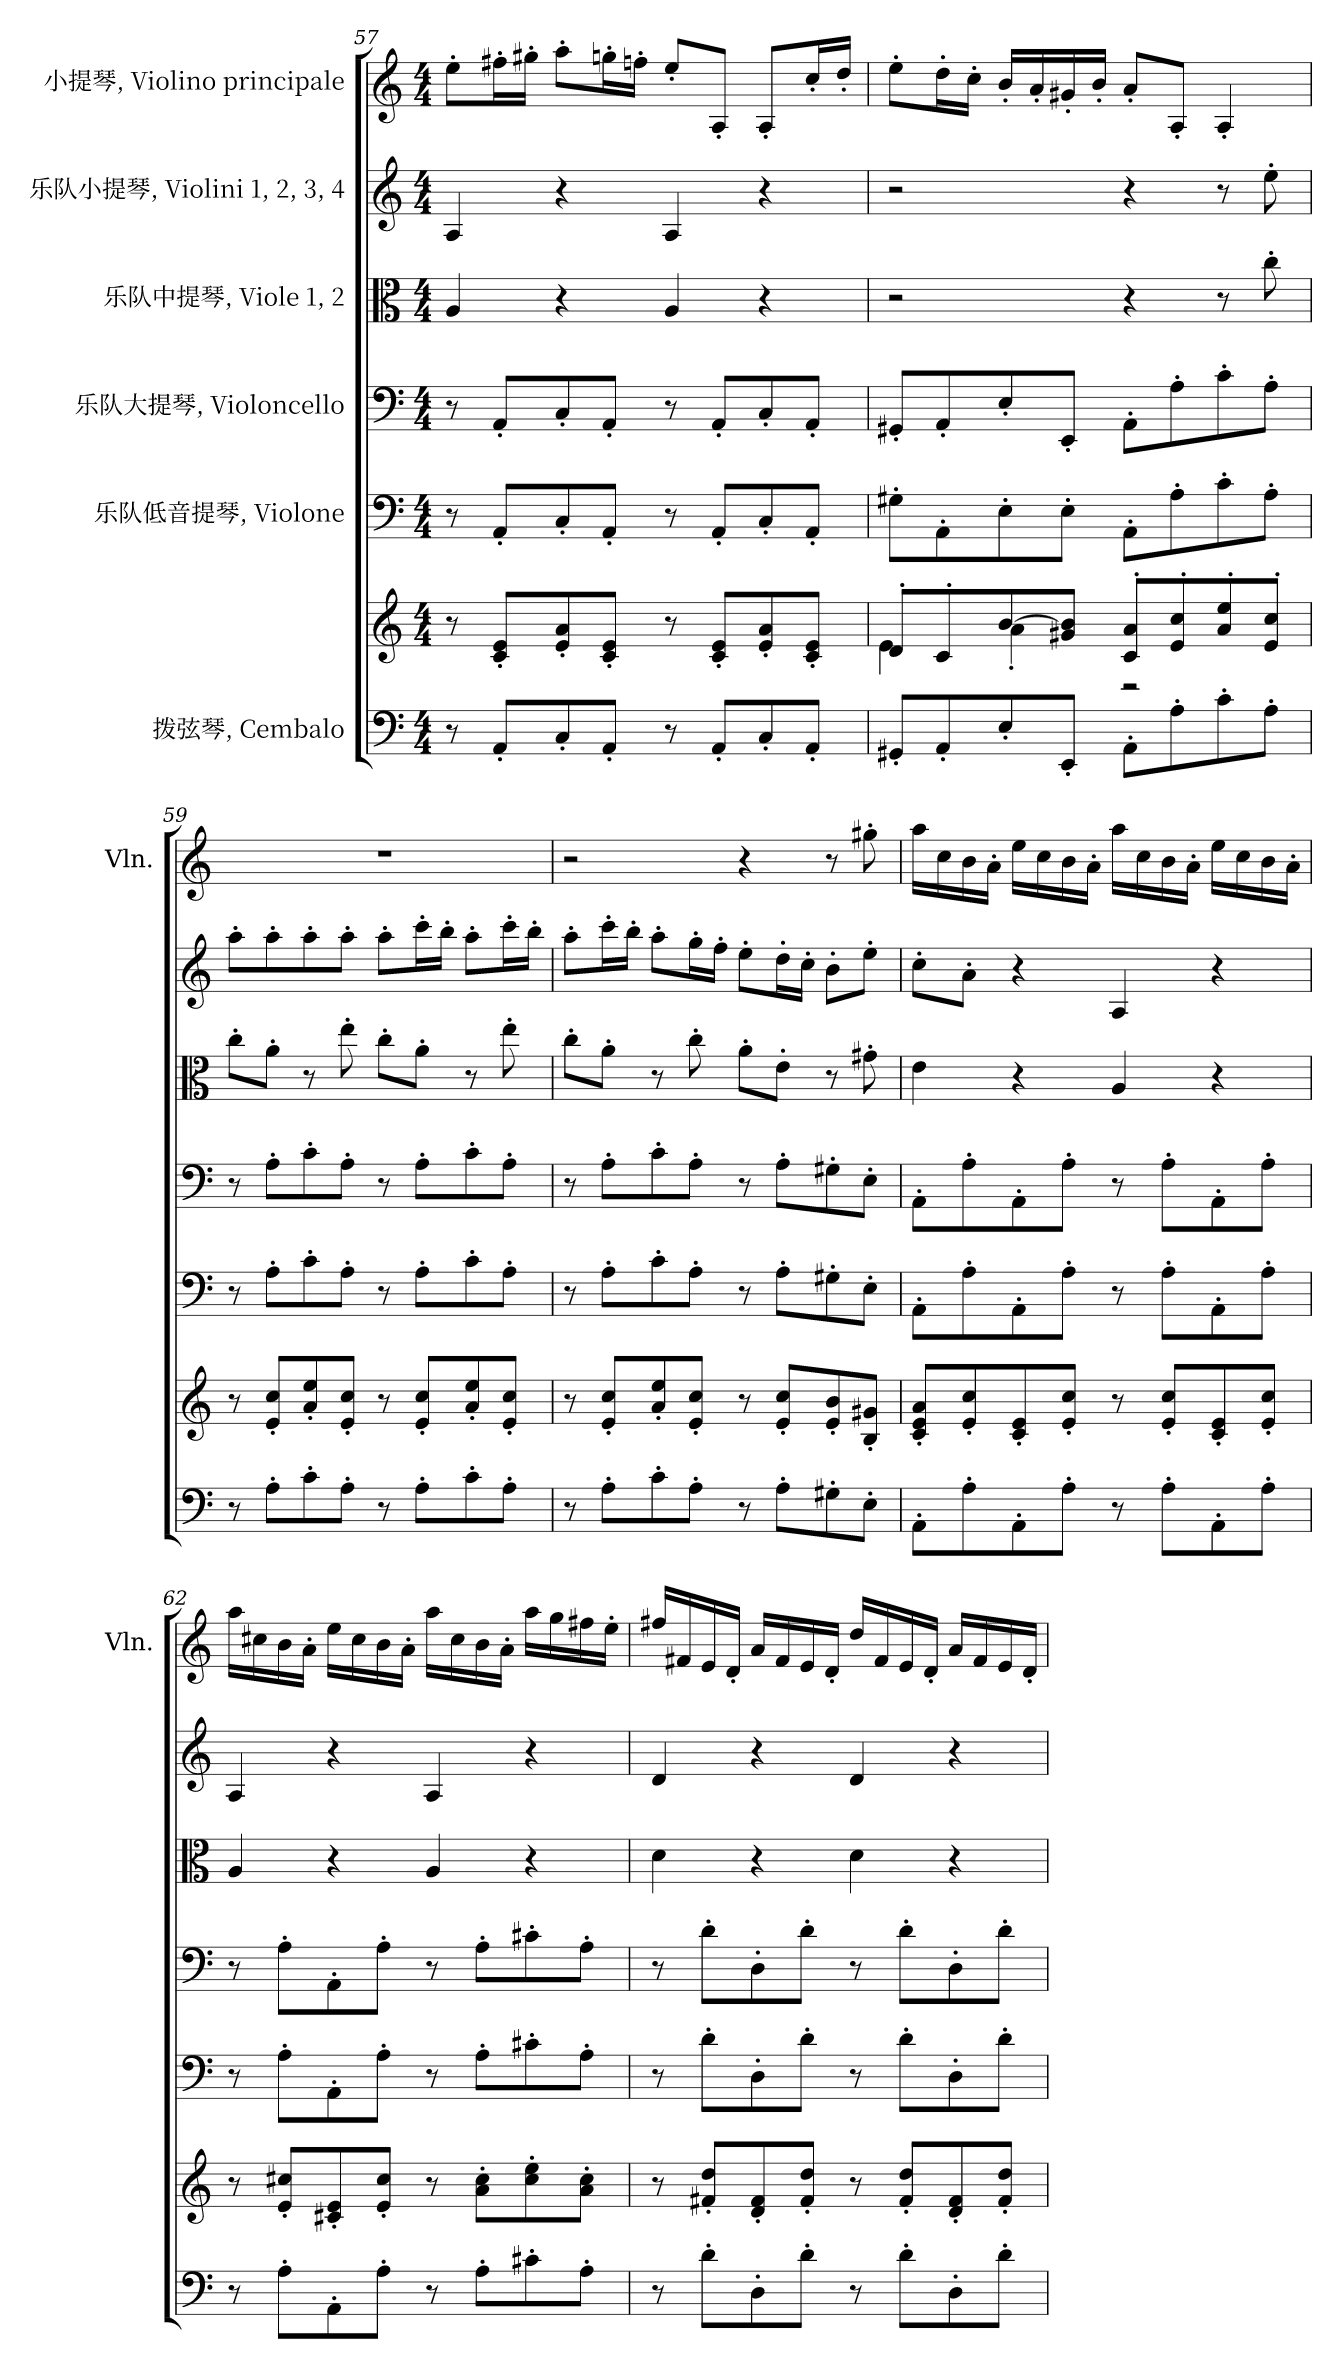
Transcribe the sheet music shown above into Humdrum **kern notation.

**kern	**kern	**kern	**kern	**kern	**kern	**kern
*part6	*part6	*part5	*part4	*part3	*part2	*part1
*staff7	*staff6	*staff5	*staff4	*staff3	*staff2	*staff1
*I"拨弦琴, Cembalo	*	*I"乐队低音提琴, Violone	*I"乐队大提琴, Violoncello	*I"乐队中提琴, Viole 1, 2	*I"乐队小提琴, Violini 1, 2, 3, 4	*I"小提琴, Violino principale
*	*	*	*	*	*	*I'Vln.
!!LO:PB:g=z
*clefF4	*clefG2	*clefF4	*clefF4	*clefC3	*clefG2	*clefG2
*	*	*ITrd7c12	*	*	*	*
*k[]	*k[]	*k[]	*k[]	*k[]	*k[]	*k[]
*M4/4	*M4/4	*M4/4	*M4/4	*M4/4	*M4/4	*M4/4
=57	=57	=57	=57	=57	=57	=57
8r	8r	8r	8r	4A/	4A/	8ee'\L
8AA'/L	8c/' 8e/'L	8AAA'/L	8AA'/L	.	.	16ff#X'\L
.	.	.	.	.	.	16gg#X'\JJ
8C'/	8e/' 8a/'	8CC'/	8C'/	4r	4r	8aa'\L
8AA'/J	8c/' 8e/'J	8AAA'/J	8AA'/J	.	.	16ggn'\L
.	.	.	.	.	.	16ffn'\JJ
8r	8r	8r	8r	4A/	4A/	8ee'/L
8AA'/L	8c/' 8e/'L	8AAA'/L	8AA'/L	.	.	8A'/J
8C'/	8e/' 8a/'	8CC'/	8C'/	4r	4r	8A'/L
8AA'/J	8c/' 8e/'J	8AAA'/J	8AA'/J	.	.	16cc'/L
.	.	.	.	.	.	16dd'/JJ
=58	=58	=58	=58	=58	=58	=58
*	*^	*	*	*	*	*
8GG#X'/L	8d'/L	4e\	8GG#X'\L	8GG#X'/L	2r	2r	8ee'\L
8AA'/	8c'/	.	8AAA'\	8AA'/	.	.	16dd'\L
.	.	.	.	.	.	.	16cc'\JJ
8E'/	[8b/	4a'\	8EE'\	8E'/	.	.	16b'/LL
.	.	.	.	.	.	.	16a'/
8EE'/J	8g#X/ 8b/]J	.	8EE'\J	8EE'/J	.	.	16g#X'/
.	.	.	.	.	.	.	16b'/JJ
8AA'\L	8c/' 8a/'L	2r	8AAA'\L	8AA'\L	4r	4r	8a'/L
8A'\	8e/' 8cc/'	.	8AA'\	8A'\	.	.	8A'/J
8c'\	8a/' 8ee/'	.	8C'\	8c'\	8r	8r	4A'/
8A'\J	8e/' 8cc/'J	.	8AA'\J	8A'\J	8cc'\	8ee'\	.
*	*v	*v	*	*	*	*	*
=59	=59	=59	=59	=59	=59	=59
8r	8r	8r	8r	8cc'\L	8aa'\L	1r
8A'\L	8e/' 8cc/'L	8AA'\L	8A'\L	8a'\J	8aa'\	.
8c'\	8a/' 8ee/'	8C'\	8c'\	8r	8aa'\	.
8A'\J	8e/' 8cc/'J	8AA'\J	8A'\J	8ee'\	8aa'\J	.
8r	8r	8r	8r	8cc'\L	8aa'\L	.
8A'\L	8e/' 8cc/'L	8AA'\L	8A'\L	8a'\J	16ccc'\L	.
.	.	.	.	.	16bb'\JJ	.
8c'\	8a/' 8ee/'	8C'\	8c'\	8r	8aa'\L	.
8A'\J	8e/' 8cc/'J	8AA'\J	8A'\J	8ee'\	16ccc'\L	.
.	.	.	.	.	16bb'\JJ	.
!!LO:PB:g=z
=60	=60	=60	=60	=60	=60	=60
8r	8r	8r	8r	8cc'\L	8aa'\L	2r
8A'\L	8e/' 8cc/'L	8AA'\L	8A'\L	8a'\J	16ccc'\L	.
.	.	.	.	.	16bb'\JJ	.
8c'\	8a/' 8ee/'	8C'\	8c'\	8r	8aa'\L	.
8A'\J	8e/' 8cc/'J	8AA'\J	8A'\J	8cc'\	16gg'\L	.
.	.	.	.	.	16ff'\JJ	.
8r	8r	8r	8r	8a'\L	8ee'\L	4r
8A'\L	8e/' 8cc/'L	8AA'\L	8A'\L	8e'\J	16dd'\L	.
.	.	.	.	.	16cc'\JJ	.
8G#X'\	8e/' 8b/'	8GG#X'\	8G#X'\	8r	8b'\L	8r
8E'\J	8B/' 8g#X/'J	8EE'\J	8E'\J	8g#X'\	8ee'\J	8gg#X'\
=61	=61	=61	=61	=61	=61	=61
8AA'\L	8c/' 8e/' 8a/'L	8AAA'\L	8AA'\L	4e\	8cc'\L	16aa\LL
.	.	.	.	.	.	16cc\
8A'\	8e/' 8cc/'	8AA'\	8A'\	.	8a'\J	16b\
.	.	.	.	.	.	16a'\JJ
8AA'\	8c/' 8e/'	8AAA'\	8AA'\	4r	4r	16ee\LL
.	.	.	.	.	.	16cc\
8A'\J	8e/' 8cc/'J	8AA'\J	8A'\J	.	.	16b\
.	.	.	.	.	.	16a'\JJ
8r	8r	8r	8r	4A/	4A/	16aa\LL
.	.	.	.	.	.	16cc\
8A'\L	8e/' 8cc/'L	8AA'\L	8A'\L	.	.	16b\
.	.	.	.	.	.	16a'\JJ
8AA'\	8c/' 8e/'	8AAA'\	8AA'\	4r	4r	16ee\LL
.	.	.	.	.	.	16cc\
8A'\J	8e/' 8cc/'J	8AA'\J	8A'\J	.	.	16b\
.	.	.	.	.	.	16a'\JJ
!!LO:PB:g=z
=62	=62	=62	=62	=62	=62	=62
8r	8r	8r	8r	4A/	4A/	16aa\LL
.	.	.	.	.	.	16cc#X\
8A'\L	8e/' 8cc#X/'L	8AA'\L	8A'\L	.	.	16b\
.	.	.	.	.	.	16a'\JJ
8AA'\	8c#X/' 8e/'	8AAA'\	8AA'\	4r	4r	16ee\LL
.	.	.	.	.	.	16cc#\
8A'\J	8e/' 8cc#/'J	8AA'\J	8A'\J	.	.	16b\
.	.	.	.	.	.	16a'\JJ
8r	8r	8r	8r	4A/	4A/	16aa\LL
.	.	.	.	.	.	16cc#\
8A'\L	8a\' 8cc#\'L	8AA'\L	8A'\L	.	.	16b\
.	.	.	.	.	.	16a'\JJ
8c#X'\	8cc#\' 8ee\'	8C#X'\	8c#X'\	4r	4r	16aa\LL
.	.	.	.	.	.	16gg\
8A'\J	8a\' 8cc#\'J	8AA'\J	8A'\J	.	.	16ff#X\
.	.	.	.	.	.	16ee'\JJ
=63	=63	=63	=63	=63	=63	=63
8r	8r	8r	8r	4d\	4d/	16ff#X/LL
.	.	.	.	.	.	16f#X/
8d'\L	8f#X/' 8dd/'L	8D'\L	8d'\L	.	.	16e/
.	.	.	.	.	.	16d'/JJ
8D'\	8d/' 8f#/'	8DD'\	8D'\	4r	4r	16a/LL
.	.	.	.	.	.	16f#/
8d'\J	8f#/' 8dd/'J	8D'\J	8d'\J	.	.	16e/
.	.	.	.	.	.	16d'/JJ
8r	8r	8r	8r	4d\	4d/	16dd/LL
.	.	.	.	.	.	16f#/
8d'\L	8f#/' 8dd/'L	8D'\L	8d'\L	.	.	16e/
.	.	.	.	.	.	16d'/JJ
8D'\	8d/' 8f#/'	8DD'\	8D'\	4r	4r	16a/LL
.	.	.	.	.	.	16f#/
8d'\J	8f#/' 8dd/'J	8D'\J	8d'\J	.	.	16e/
.	.	.	.	.	.	16d'/JJ
=	=	=	=	=	=	=
*-	*-	*-	*-	*-	*-	*-
